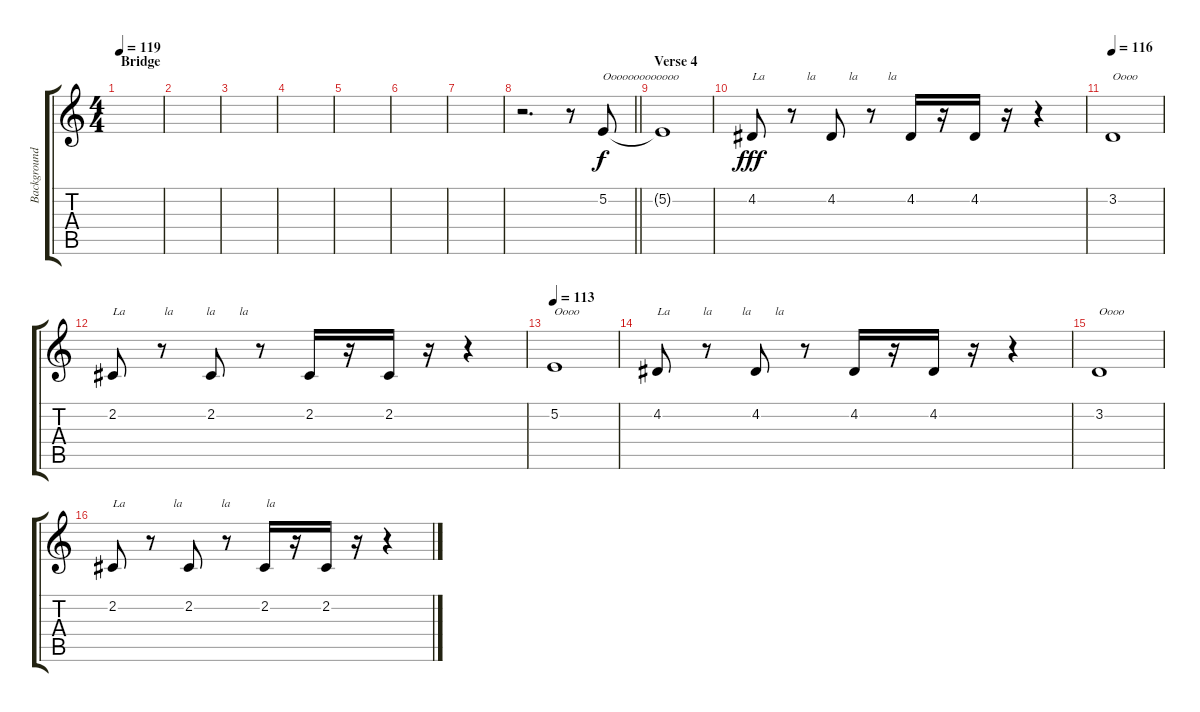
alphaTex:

\track ("Background vocal (George Harrison)" "Background") {instrument altosax}
\staff {score tabs}
\tuning (E4 B3 G3 D3 A2 E2) {hide}
\ts (4 4)
\section ("" "Bridge")
\tempo 119
\clef g2
\ks c
|
|
|
|
|
|
|
\barLineRight lightlight
r.2{d} r.8 5.2.8{txt "Ooooooooooooo"} |
\section ("" "Verse 4")
5.2{t}.1{dy f} |
4.2.8{txt "La              la           la          la" dy fff} r.8 4.2.8 r.8 4.2.16 r.16 4.2.16 r.16 r.4 |
\tempo 116
3.2.1{txt "Oooo"} |
2.2.8{txt "La             la           la        la"} r.8 2.2.8 r.8 2.2.16 r.16 2.2.16 r.16 r.4 |
\tempo 113
5.2.1{txt "Oooo"} |
4.2.8{txt "La           la          la        la"} r.8 4.2.8 r.8 4.2.16 r.16 4.2.16 r.16 r.4 |
3.2.1{txt "Oooo"} |
2.2.8{txt "La                la             la            la"} r.8 2.2.8 r.8 2.2.16 r.16 2.2.16 r.16 r.4
